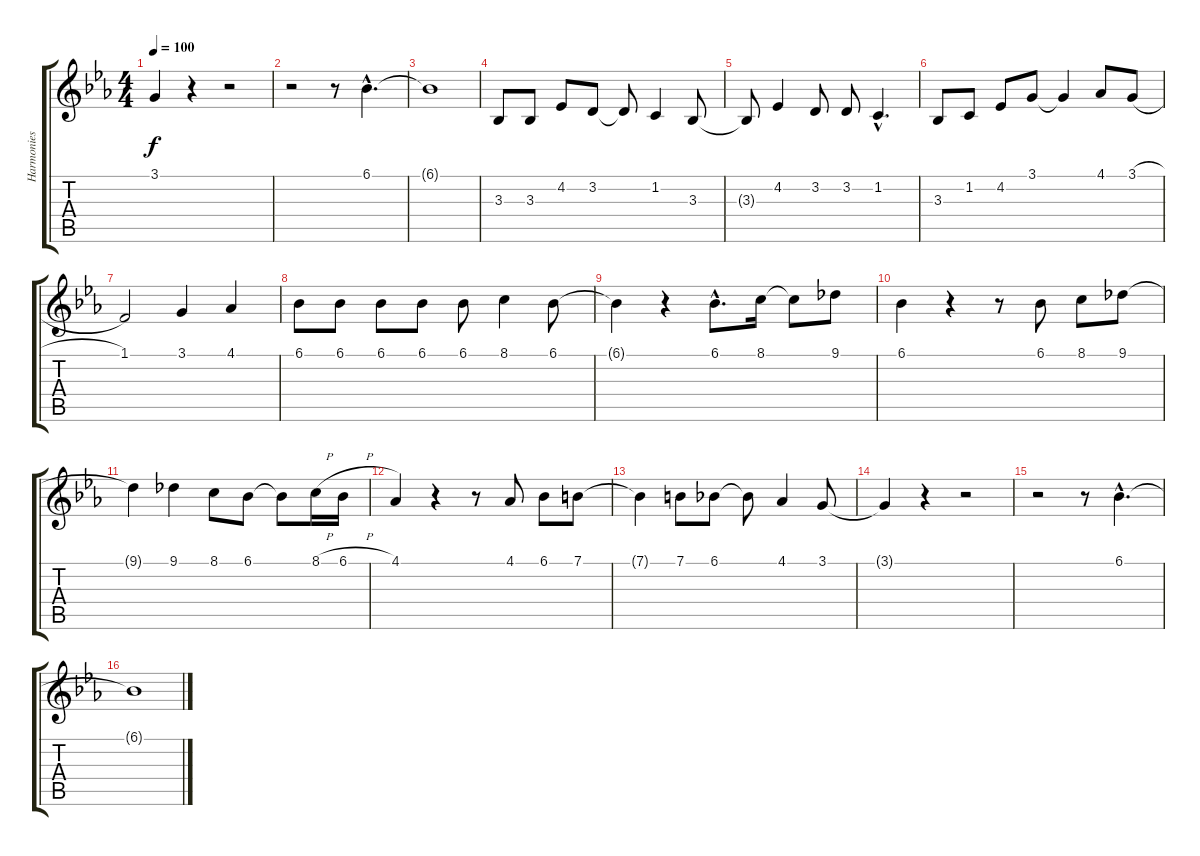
\track ("Harmonies" "Harmonies") {instrument choiraahs}
\staff {score tabs}
\tuning (E4 B3 G3 D3 A2 E2) {hide}
\ts (4 4)
\tempo 100
\clef g2
\ks eb
3.1{t}.4{dy f} r.4 r.2 |
r.2 r.8 6.1{hac}.4{d} |
6.1{t}.1 |
3.3.8 3.3.8 4.2.8 3.2.8 3.2{t}.8 1.2.4 3.3.8 |
3.3{t}.8 4.2.4 3.2.8 3.2.8 1.2{hac}.4{d} |
3.3.8 1.2.8 4.2.8 3.1.8 3.1{t}.4 4.1.8 3.1{h}.8 |
1.1.2 3.1.4 4.1.4 |
6.1.8 6.1.8 6.1.8 6.1.8 6.1.8 8.1.4 6.1.8 |
6.1{t}.4 r.4 6.1{hac}.8{d} 8.1.16 8.1{t}.8 9.1.8 |
6.1.4 r.4 r.8 6.1.8 8.1.8 9.1.8 |
9.1{t}.4 9.1.4 8.1.8 6.1.8 6.1{t}.8 8.1{h}.16 6.1{h}.16 |
4.1.4 r.4 r.8 4.1.8 6.1.8 7.1.8 |
7.1{t}.4 7.1.8 6.1.8 6.1{t}.8 4.1.4 3.1.8 |
3.1{t}.4 r.4 r.2 |
r.2 r.8 6.1{hac}.4{d} |
6.1{t}.1
